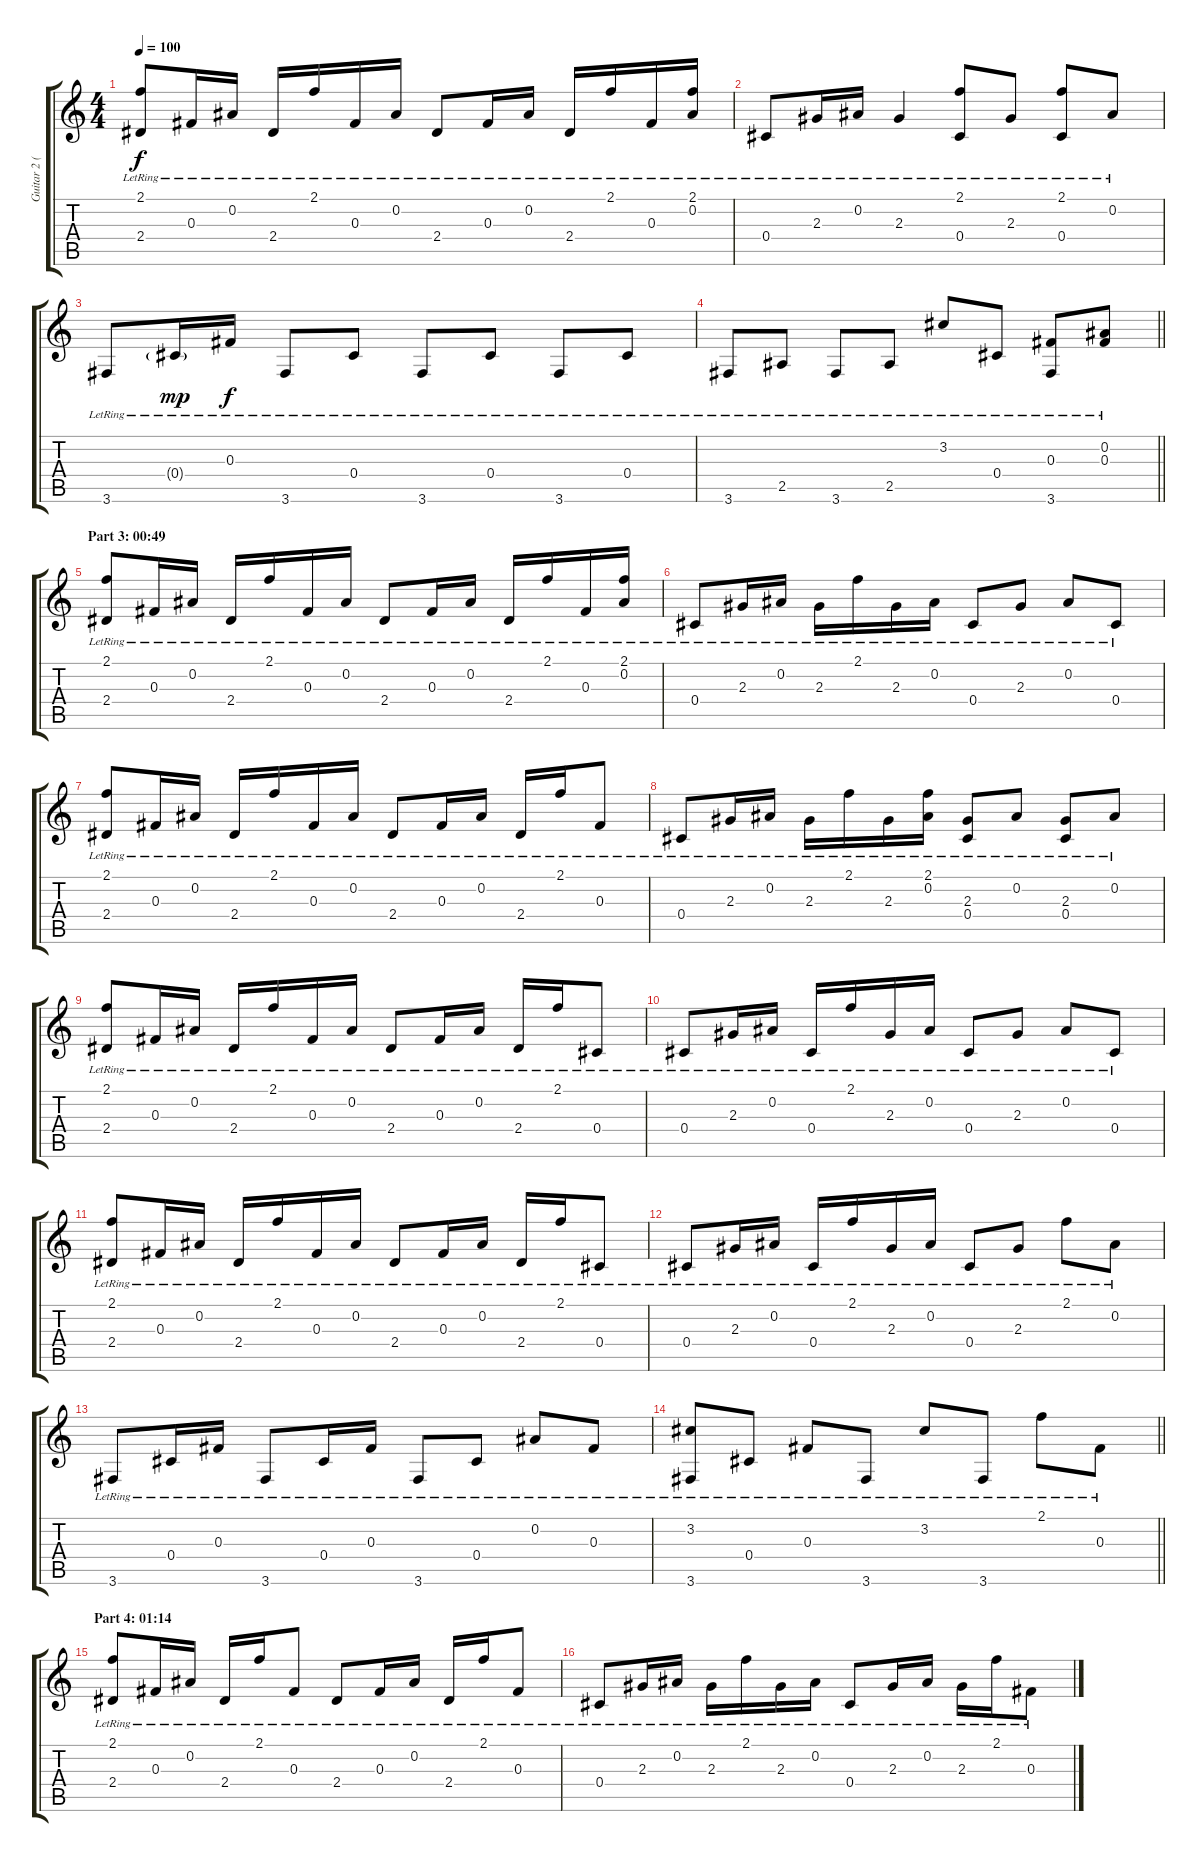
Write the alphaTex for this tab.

\track ("Guitar 2 (Acoustic Fingerstyle)" "Guitar 2 (") {instrument acousticguitarsteel}
\staff {score tabs}
\tuning (Eb4 Bb3 Gb3 Db3 Ab2 Eb2) {hide}
\ts (4 4)
\tempo 100
\clef g2
\ks c
(2.1{lr} 2.4{lr}).8{dy f} 0.3{lr}.16 0.2{lr}.16 2.4{lr}.16 2.1{lr}.16 0.3{lr}.16 0.2{lr}.16 2.4{lr}.8 0.3{lr}.16 0.2{lr}.16 2.4{lr}.16 2.1{lr}.16 0.3{lr}.16 (2.1{lr} 0.2{lr}).16 |
0.4{lr}.8 2.3{lr}.16 0.2{lr}.16 2.3{lr}.4 (2.1{lr} 0.4{lr}).8 2.3{lr}.8 (2.1{lr} 0.4{lr}).8 0.2{lr}.8 |
3.6{lr}.8 0.4{g lr}.16{dy mp} 0.3{lr}.16{dy f} 3.6{lr}.8 0.4{lr}.8 3.6{lr}.8 0.4{lr}.8 3.6{lr}.8 0.4{lr}.8 |
\barLineRight lightlight
3.6{lr}.8 2.5{lr}.8 3.6{lr}.8 2.5{lr}.8 3.2{lr}.8 0.4{lr}.8 (0.3{lr} 3.6{lr}).8 (0.2{lr} 0.3{lr}).8 |
\section ("" "Part 3: 00:49")
(2.1{lr} 2.4{lr}).8 0.3{lr}.16 0.2{lr}.16 2.4{lr}.16 2.1{lr}.16 0.3{lr}.16 0.2{lr}.16 2.4{lr}.8 0.3{lr}.16 0.2{lr}.16 2.4{lr}.16 2.1{lr}.16 0.3{lr}.16 (2.1{lr} 0.2{lr}).16 |
0.4{lr}.8 2.3{lr}.16 0.2{lr}.16 2.3{lr}.16 2.1{lr}.16 2.3{lr}.16 0.2{lr}.16 0.4{lr}.8 2.3{lr}.8 0.2{lr}.8 0.4{lr}.8 |
(2.1{lr} 2.4{lr}).8 0.3{lr}.16 0.2{lr}.16 2.4{lr}.16 2.1{lr}.16 0.3{lr}.16 0.2{lr}.16 2.4{lr}.8 0.3{lr}.16 0.2{lr}.16 2.4{lr}.16 2.1{lr}.16 0.3{lr}.8 |
0.4{lr}.8 2.3{lr}.16 0.2{lr}.16 2.3{lr}.16 2.1{lr}.16 2.3{lr}.16 (2.1{lr} 0.2{lr}).16 (2.3{lr} 0.4{lr}).8 0.2{lr}.8 (2.3{lr} 0.4{lr}).8 0.2{lr}.8 |
(2.1{lr} 2.4{lr}).8 0.3{lr}.16 0.2{lr}.16 2.4{lr}.16 2.1{lr}.16 0.3{lr}.16 0.2{lr}.16 2.4{lr}.8 0.3{lr}.16 0.2{lr}.16 2.4{lr}.16 2.1{lr}.16 0.4{lr}.8 |
0.4{lr}.8 2.3{lr}.16 0.2{lr}.16 0.4{lr}.16 2.1{lr}.16 2.3{lr}.16 0.2{lr}.16 0.4{lr}.8 2.3{lr}.8 0.2{lr}.8 0.4{lr}.8 |
(2.1{lr} 2.4{lr}).8 0.3{lr}.16 0.2{lr}.16 2.4{lr}.16 2.1{lr}.16 0.3{lr}.16 0.2{lr}.16 2.4{lr}.8 0.3{lr}.16 0.2{lr}.16 2.4{lr}.16 2.1{lr}.16 0.4{lr}.8 |
0.4{lr}.8 2.3{lr}.16 0.2{lr}.16 0.4{lr}.16 2.1{lr}.16 2.3{lr}.16 0.2{lr}.16 0.4{lr}.8 2.3{lr}.8 2.1{lr}.8 0.2{lr}.8 |
3.6{lr}.8 0.4{lr}.16 0.3{lr}.16 3.6{lr}.8 0.4{lr}.16 0.3{lr}.16 3.6{lr}.8 0.4{lr}.8 0.2{lr}.8 0.3{lr}.8 |
\barLineRight lightlight
(3.2{lr} 3.6{lr}).8 0.4{lr}.8 0.3{lr}.8 3.6{lr}.8 3.2{lr}.8 3.6{lr}.8 2.1{lr}.8 0.3{lr}.8 |
\section ("" "Part 4: 01:14")
(2.1{lr} 2.4{lr}).8 0.3{lr}.16 0.2{lr}.16 2.4{lr}.16 2.1{lr}.16 0.3{lr}.8 2.4{lr}.8 0.3{lr}.16 0.2{lr}.16 2.4{lr}.16 2.1{lr}.16 0.3{lr}.8 |
0.4{lr}.8 2.3{lr}.16 0.2{lr}.16 2.3{lr}.16 2.1{lr}.16 2.3{lr}.16 0.2{lr}.16 0.4{lr}.8 2.3{lr}.16 0.2{lr}.16 2.3{lr}.16 2.1{lr}.16 0.3{lr}.8
